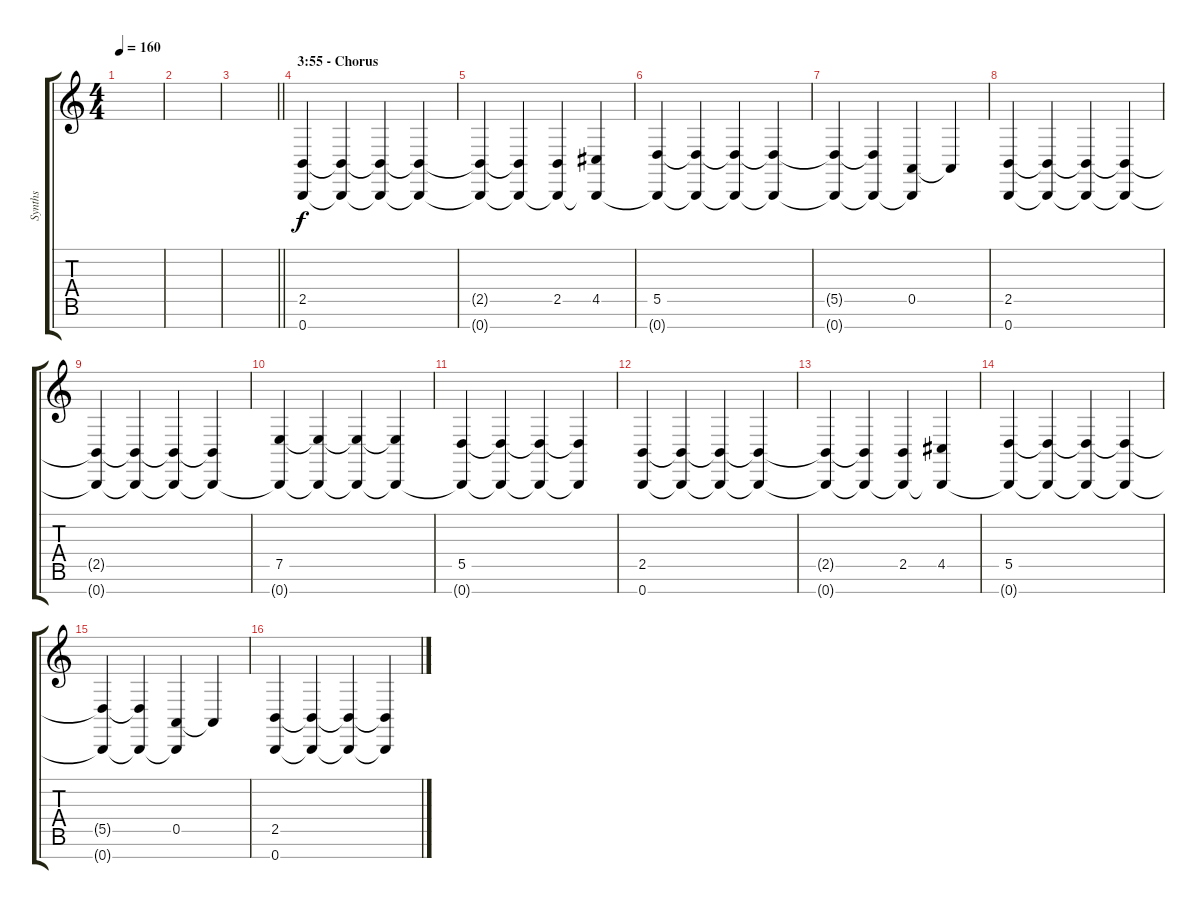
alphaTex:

\track ("Synths" "Synths") {instrument pad8sweep}
\staff {score tabs}
\tuning (E4 B3 G3 D3 A2 E2 B1) {hide}
\ts (4 4)
\tempo 160
\clef g2
\ks c
|
|
\barLineRight lightlight
|
\section ("" "3:55 - Chorus")
(2.5 0.7).4 (2.5{t} 0.7{t}).4 (2.5{t} 0.7{t}).4 (2.5{t} 0.7{t}).4 |
(2.5{t} 0.7{t}).4 (2.5{t} 0.7{t}).4 (2.5 0.7{t}).4 (4.5 0.7{t}).4 |
(5.5 0.7{t}).4 (5.5{t} 0.7{t}).4 (5.5{t} 0.7{t}).4 (5.5{t} 0.7{t}).4 |
(5.5{t} 0.7{t}).4 (5.5{t} 0.7{t}).4 (0.5 0.7{t}).4 0.5{t}.4 |
(2.5 0.7).4 (2.5{t} 0.7{t}).4 (2.5{t} 0.7{t}).4 (2.5{t} 0.7{t}).4 |
(2.5{t} 0.7{t}).4 (2.5{t} 0.7{t}).4 (2.5{t} 0.7{t}).4 (2.5{t} 0.7{t}).4 |
(7.5 0.7{t}).4 (7.5{t} 0.7{t}).4 (7.5{t} 0.7{t}).4 (7.5{t} 0.7{t}).4 |
(5.5 0.7{t}).4 (5.5{t} 0.7{t}).4 (5.5{t} 0.7{t}).4 (5.5{t} 0.7{t}).4 |
(2.5 0.7).4 (2.5{t} 0.7{t}).4 (2.5{t} 0.7{t}).4 (2.5{t} 0.7{t}).4 |
(2.5{t} 0.7{t}).4 (2.5{t} 0.7{t}).4 (2.5 0.7{t}).4 (4.5 0.7{t}).4 |
(5.5 0.7{t}).4 (5.5{t} 0.7{t}).4 (5.5{t} 0.7{t}).4 (5.5{t} 0.7{t}).4 |
(5.5{t} 0.7{t}).4 (5.5{t} 0.7{t}).4 (0.5 0.7{t}).4 0.5{t}.4 |
(2.5 0.7).4 (2.5{t} 0.7{t}).4 (2.5{t} 0.7{t}).4 (2.5{t} 0.7{t}).4
